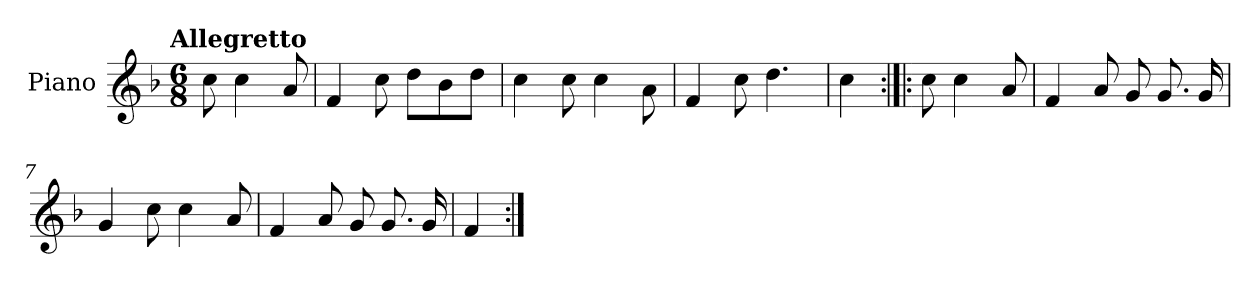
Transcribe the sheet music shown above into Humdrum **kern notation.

**kern
*part1
*staff1
*I"Piano
*I'Pno.
*clefG2
*k[b-]
!!LO:TX:omd:t=Allegretto
*M6/8
*MM116
=
8cc\
4cc\
8a/
=1
4f/
8cc\
8dd\L
8b-\
8dd\J
=2
4cc\
8cc\
4cc\
8a\
=3
4f/
8cc\
4.dd\
!!LO:LB:g=z
=4
4cc\
=5:|!|:
8cc\
4cc\
8a/
=6
4f/
8a/
8g/
8.g/
16g/
=7
4g/
8cc\
4cc\
8a/
=8
4f/
8a/
8g/
8.g/
16g/
=9
4f/
=:|!
*-
